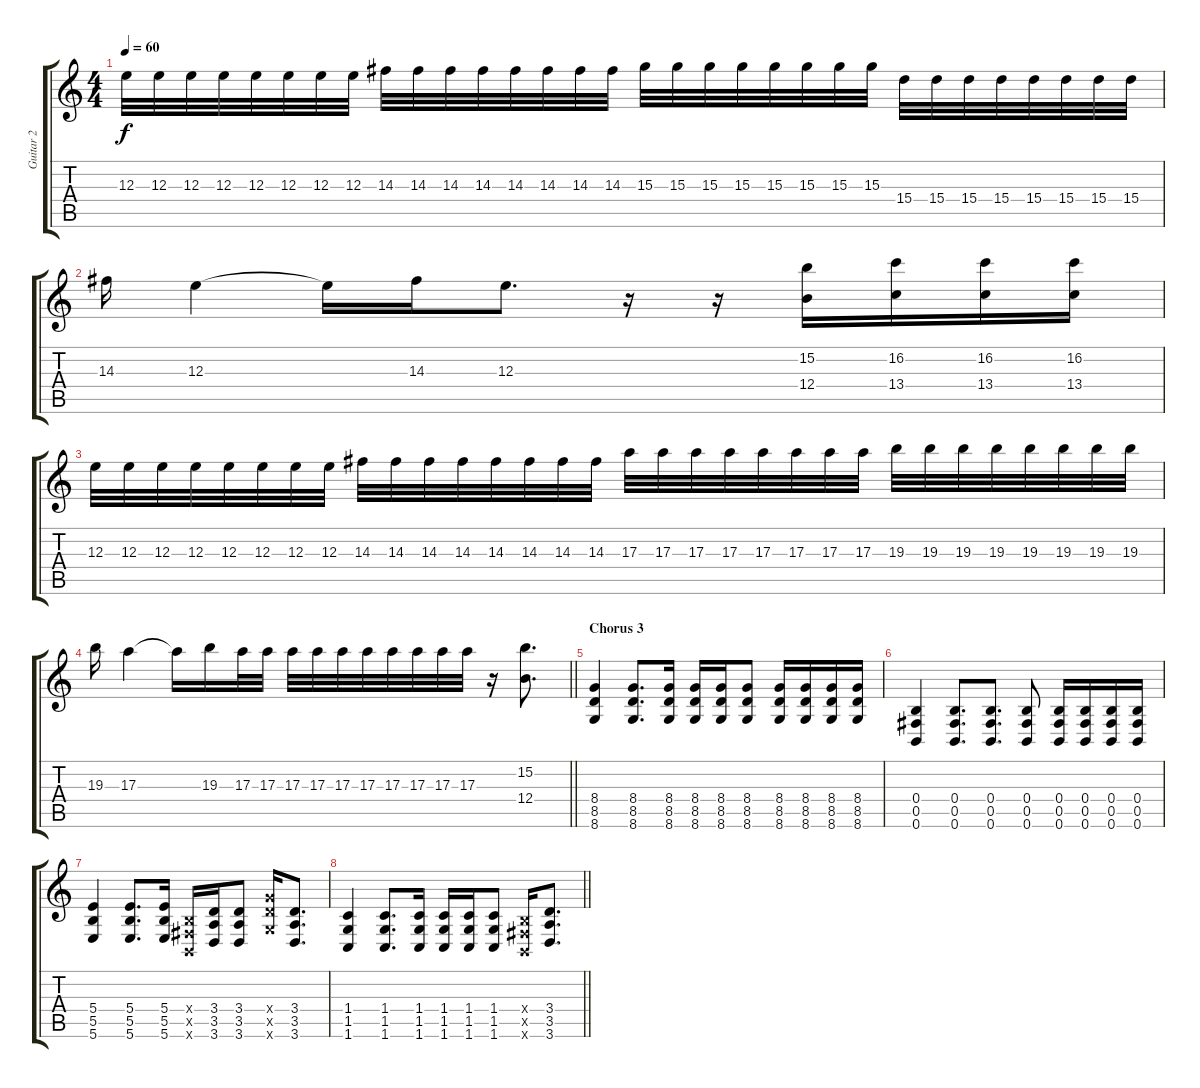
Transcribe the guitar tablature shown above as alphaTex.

\track ("Guitar 2" "Guitar 2") {instrument overdrivenguitar}
\staff {score tabs}
\tuning (Db4 Ab3 E3 B2 Gb2 B1) {hide}
\ts (4 4)
\tempo 60
\clef g2
\ks c
12.3.32{dy f} 12.3.32 12.3.32 12.3.32 12.3.32 12.3.32 12.3.32 12.3.32 14.3.32 14.3.32 14.3.32 14.3.32 14.3.32 14.3.32 14.3.32 14.3.32 15.3.32 15.3.32 15.3.32 15.3.32 15.3.32 15.3.32 15.3.32 15.3.32 15.4.32 15.4.32 15.4.32 15.4.32 15.4.32 15.4.32 15.4.32 15.4.32 |
14.3.16 12.3.4 12.3{t}.16 14.3.16 12.3.8{d} r.16 r.16 (15.2 12.4).16 (16.2 13.4).16 (16.2 13.4).16 (16.2 13.4).16 |
12.3.32 12.3.32 12.3.32 12.3.32 12.3.32 12.3.32 12.3.32 12.3.32 14.3.32 14.3.32 14.3.32 14.3.32 14.3.32 14.3.32 14.3.32 14.3.32 17.3.32 17.3.32 17.3.32 17.3.32 17.3.32 17.3.32 17.3.32 17.3.32 19.3.32 19.3.32 19.3.32 19.3.32 19.3.32 19.3.32 19.3.32 19.3.32 |
\barLineRight lightlight
19.3.16 17.3.4 17.3{t}.16 19.3.16 17.3.32 17.3.32 17.3.32 17.3.32 17.3.32 17.3.32 17.3.32 17.3.32 17.3.32 17.3.32 r.16 (15.2 12.4).8{d} |
\section ("" "Chorus 3")
(8.4 8.5 8.6).4{instrument acousticguitarsteel} (8.4 8.5 8.6).8{d} (8.4 8.5 8.6).16 (8.4 8.5 8.6).16 (8.4 8.5 8.6).16 (8.4 8.5 8.6).8 (8.4 8.5 8.6).16 (8.4 8.5 8.6).16 (8.4 8.5 8.6).16 (8.4 8.5 8.6).16 |
(0.4 0.5 0.6).4 (0.4 0.5 0.6).8{d} (0.4 0.5 0.6).8{d} (0.4 0.5 0.6).8 (0.4 0.5 0.6).16 (0.4 0.5 0.6).16 (0.4 0.5 0.6).16 (0.4 0.5 0.6).16 |
(5.4 5.5 5.6).4{instrument overdrivenguitar} (5.4 5.5 5.6).8{d} (5.4 5.5 5.6).16 (0.4{x} 0.5{x} 0.6{x}).16 (3.4 3.5 3.6).16 (3.4 3.5 3.6).8 (8.4{x} 8.5{x} 8.6{x}).16 (3.4 3.5 3.6).8{d} |
\barLineRight lightlight
(1.4 1.5 1.6).4 (1.4 1.5 1.6).8{d} (1.4 1.5 1.6).16 (1.4 1.5 1.6).16 (1.4 1.5 1.6).16 (1.4 1.5 1.6).8 (0.4{x} 0.5{x} 0.6{x}).16 (3.4 3.5 3.6).8{d}
